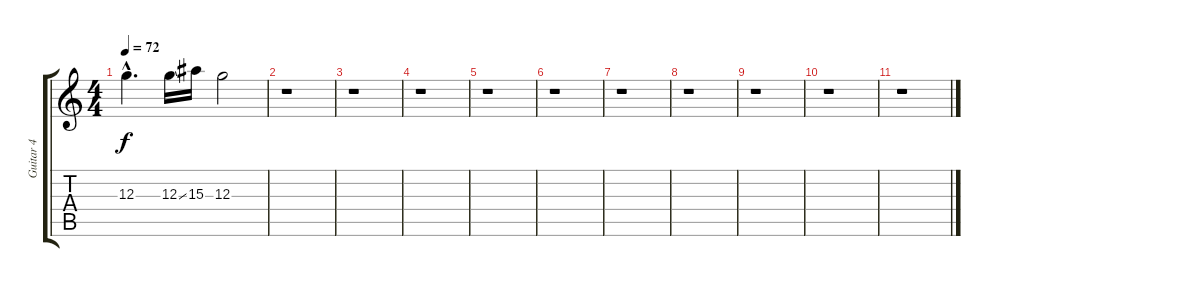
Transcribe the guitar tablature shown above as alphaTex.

\track ("Guitar 4" "Guitar 4") {instrument overdrivenguitar}
\staff {score tabs}
\tuning (E4 B3 G3 D3 A2 E2) {hide}
\ts (4 4)
\tempo 72
\clef g2
\ks c
12.3{hac t}.4{d dy f} 12.3{ss}.16 15.3.16 12.3.2 |
r.1 |
r.1 |
r.1 |
r.1 |
r.1 |
r.1 |
r.1 |
r.1 |
r.1 |
r.1
